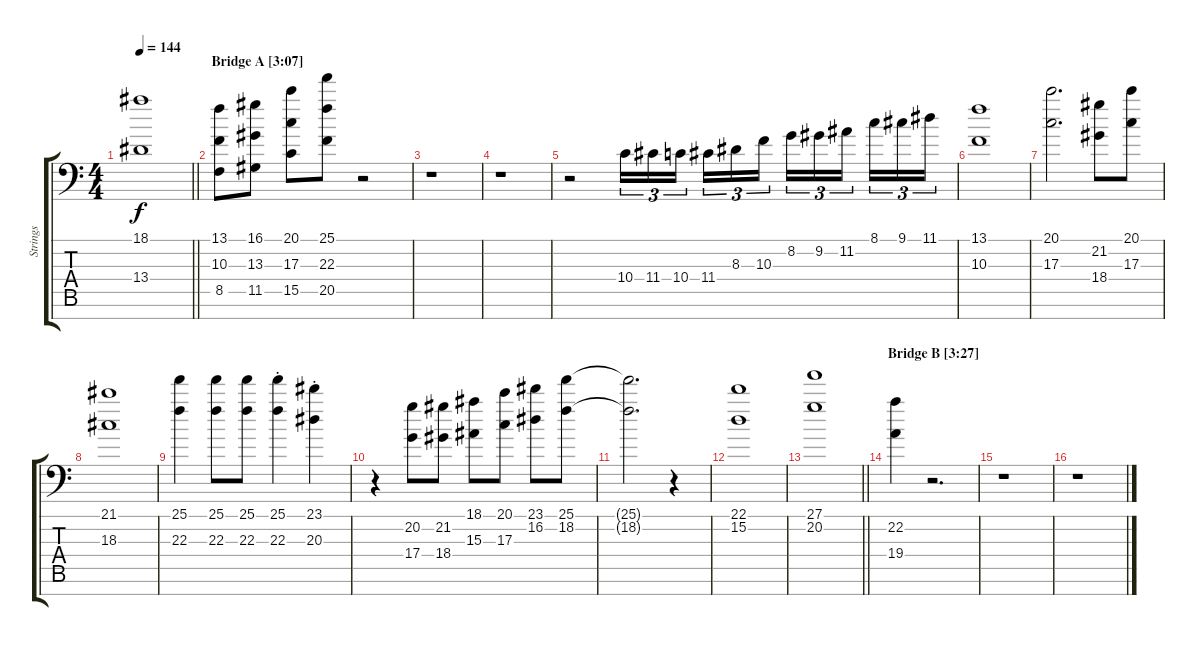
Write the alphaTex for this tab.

\track ("Strings" "Strings") {instrument stringensemble1}
\staff {score tabs}
\tuning (E4 B3 G3 D3 A2 B1 B0) {hide}
\ts (4 4)
\tempo 144
\clef f4
\barLineRight lightlight
\ks c
(18.1 13.4{t}).1{dy f} |
\section ("" "Bridge A [3:07]")
(13.1 10.3 8.5).8 (16.1 13.3 11.5).8 (20.1 17.3 15.5).8 (25.1 22.3 20.5).8 r.2 |
r.1 |
r.1 |
r.2 10.4.16{tu (3 2)} 11.4.16{tu (3 2)} 10.4.16{tu (3 2) beam splitsecondary} 11.4.16{tu (3 2)} 8.3.16{tu (3 2)} 10.3.16{tu (3 2)} 8.2.16{tu (3 2)} 9.2.16{tu (3 2)} 11.2.16{tu (3 2) beam splitsecondary} 8.1.16{tu (3 2)} 9.1.16{tu (3 2)} 11.1.16{tu (3 2)} |
(13.1 10.3).1 |
(20.1 17.3).2{d} (21.2 18.4).8 (20.1 17.3).8 |
(21.1 18.3).1 |
(25.1 22.3).4 (25.1 22.3).8 (25.1 22.3).8 (25.1{st} 22.3{st}).4 (23.1{st} 20.3{st}).4 |
r.4 (20.2 17.4).8 (21.2 18.4).8 (18.1 15.3).8 (20.1 17.3).8 (23.1 16.2).8 (25.1 18.2).8 |
(25.1{t} 18.2{t}).2{d} r.4 |
(22.1 15.2).1 |
\barLineRight lightlight
(27.1 20.2).1 |
\section ("" "Bridge B [3:27]")
(22.2 19.4).4 r.2{d} |
r.1 |
r.1
